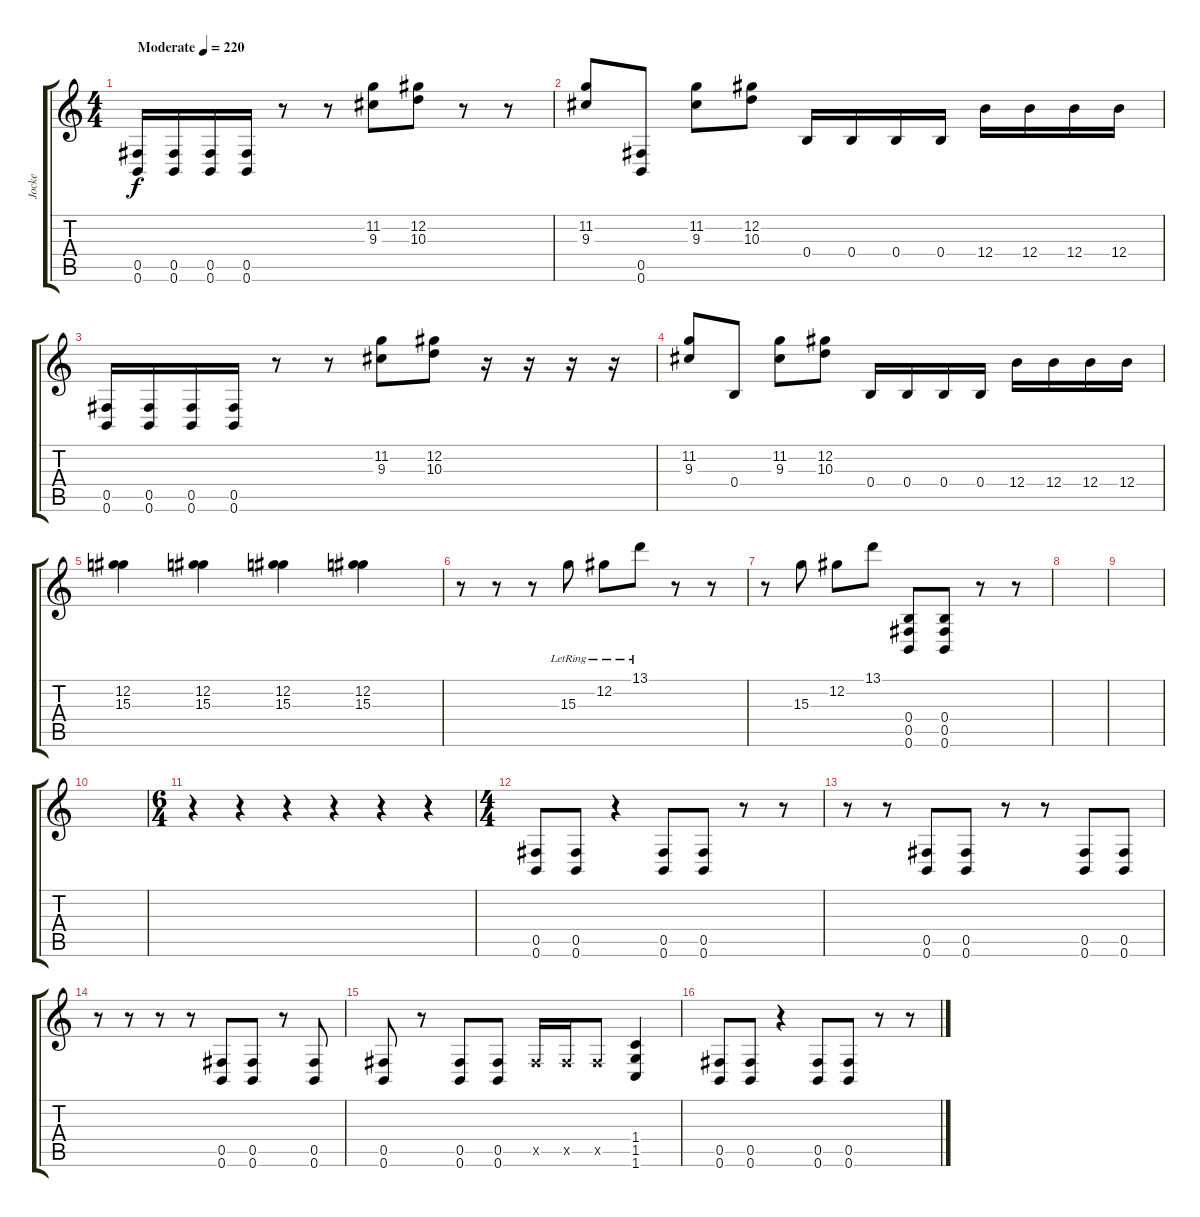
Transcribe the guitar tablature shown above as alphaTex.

\track ("Jocke" "Jocke") {instrument distortionguitar}
\staff {score tabs}
\tuning (Db4 Ab3 E3 B2 Gb2 B1) {hide}
\ts (4 4)
\tempo (220 "Moderate")
\clef g2
\ks c
(0.5 0.6).16{dy f instrument distortionguitar} (0.5 0.6).16 (0.5 0.6).16 (0.5 0.6).16 r.8 r.8 (11.2 9.3).8 (12.2 10.3).8 r.8 r.8 |
(11.2 9.3).8 (0.5 0.6).8 (11.2 9.3).8 (12.2 10.3).8 0.4.16 0.4.16 0.4.16 0.4.16 12.4.16 12.4.16 12.4.16 12.4.16 |
(0.5 0.6).16 (0.5 0.6).16 (0.5 0.6).16 (0.5 0.6).16 r.8 r.8 (11.2 9.3).8 (12.2 10.3).8 r.16 r.16 r.16 r.16 |
(11.2 9.3).8 0.4.8 (11.2 9.3).8 (12.2 10.3).8 0.4.16 0.4.16 0.4.16 0.4.16 12.4.16 12.4.16 12.4.16 12.4.16 |
(12.2 15.3).4 (12.2 15.3).4 (12.2 15.3).4 (12.2 15.3).4 |
r.8 r.8 r.8 15.3{lr}.8 12.2{lr}.8 13.1{lr}.8 r.8 r.8 |
r.8 15.3.8 12.2.8 13.1.8 (0.4 0.5 0.6).8 (0.4 0.5 0.6).8 r.8 r.8 |
|
|
|
\ts (6 4)
r.4 r.4 r.4 r.4 r.4 r.4 |
\ts (4 4)
(0.5 0.6).8 (0.5 0.6).8 r.4 (0.5 0.6).8 (0.5 0.6).8 r.8 r.8 |
r.8 r.8 (0.5 0.6).8 (0.5 0.6).8 r.8 r.8 (0.5 0.6).8 (0.5 0.6).8 |
r.8 r.8 r.8 r.8 (0.5 0.6).8 (0.5 0.6).8 r.8 (0.5 0.6).8 |
(0.5 0.6).8 r.8 (0.5 0.6).8 (0.5 0.6).8 0.5{x}.16 0.5{x}.16 0.5{x}.8 (1.4 1.5 1.6).4 |
(0.5 0.6).8 (0.5 0.6).8 r.4 (0.5 0.6).8 (0.5 0.6).8 r.8 r.8
